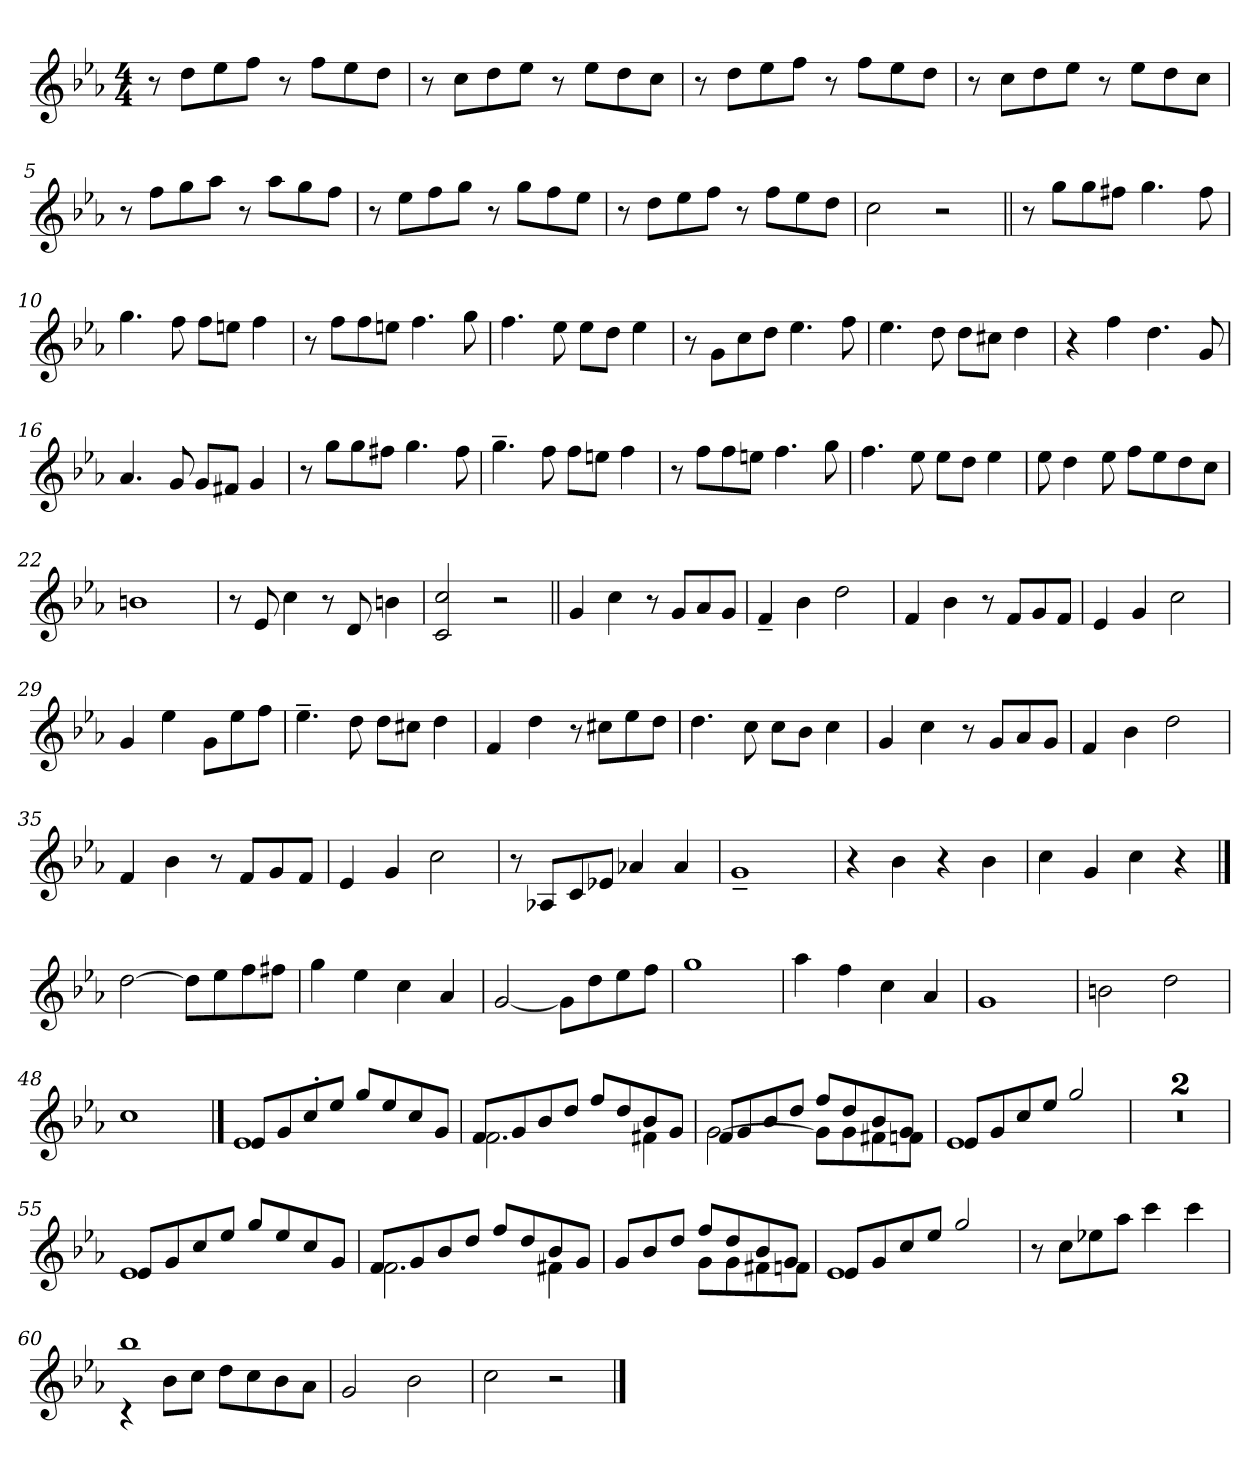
**kern
*part1
*staff1
*clefG2
*k[b-e-a-]
*E-:
*M4/4
=1
8r
8dd\L
8ee-\
8ff\J
8r
8ff\L
8ee-\
8dd\J
=2
8r
8cc\L
8dd\
8ee-\J
8r
8ee-\L
8dd\
8cc\J
=3
8r
8dd\L
8ee-\
8ff\J
8r
8ff\L
8ee-\
8dd\J
=4
8r
8cc\L
8dd\
8ee-\J
8r
8ee-\L
8dd\
8cc\J
!!LO:LB:g=z
=5
8r
8ff\L
8gg\
8aa-\J
8r
8aa-\L
8gg\
8ff\J
=6
8r
8ee-\L
8ff\
8gg\J
8r
8gg\L
8ff\
8ee-\J
=7
8r
8dd\L
8ee-\
8ff\J
8r
8ff\L
8ee-\
8dd\J
=8
2cc\
2r
!!LO:LB:g=z
=9||
8r
8gg\L
8gg\
8ff#X\J
4.gg\
8ff#\
=10
4.gg\
8ff\
8ff\L
8een\J
4ff\
=11
8r
8ff\L
8ff\
8een\J
4.ff\
8gg\
=12
4.ff\
8ee-\
8ee-\L
8dd\J
4ee-\
!!LO:LB:g=z
=13
8r
8g\L
8cc\
8dd\J
4.ee-\
8ff\
=14
4.ee-\
8dd\
8dd\L
8cc#X\J
4dd\
=15
4r
4ff\
4.dd\
8g/
=16
4.a-/
8g/
8g/L
8f#X/J
4g/
!!LO:LB:g=z
=17
8r
8gg\L
8gg\
8ff#X\J
4.gg\
8ff#\
=18
4.gg~>\
8ff\
8ff\L
8een\J
4ff\
=19
8r
8ff\L
8ff\
8een\J
4.ff\
8gg\
=20
4.ff\
8ee-\
8ee-\L
8dd\J
4ee-\
!!LO:LB:g=z
=21
8ee-\
4dd\
8ee-\
8ff\L
8ee-\
8dd\
8cc\J
=22
1bn
=23
8r
8e-/
4cc\
8r
8d/
4bn\
=24
2c/ 2cc/
2r
!!LO:LB:g=z
=25||
4g/
4cc\
8r
8g/L
8a-/
8g/J
=26
4f~</
4b-\
2dd\
=27
4f/
4b-\
8r
8f/L
8g/
8f/J
=28
4e-/
4g/
2cc\
!!LO:LB:g=z
=29
4g/
4ee-\
8g\L
8ee-\
8ff\J
=30
4.ee-~>\
8dd\
8dd\L
8cc#X\J
4dd\
=31
4f/
4dd\
8r
8cc#X\L
8ee-\
8dd\J
=32
4.dd\
8cc\
8cc\L
8b-\J
4cc\
!!LO:LB:g=z
=33
4g/
4cc\
8r
8g/L
8a-/
8g/J
=34
4f/
4b-\
2dd\
=35
4f/
4b-\
8r
8f/L
8g/
8f/J
=36
4e-/
4g/
2cc\
!!LO:LB:g=z
=37
8r
8A-X/L
8c/
8e-X/J
4a-X/
4a-/
=38
1g~<
=39
4r
4b-\
4r
4b-\
=40
4cc\
4g/
4cc\
4r
!!LO:PB:g=z
==41
[>2dd\
8dd\L]
8ee-\
8ff\
8ff#X\J
=42
4gg\
4ee-\
4cc\
4a-/
=43
[<2g/
8g\L]
8dd\
8ee-\
8ff\J
=44
1gg
=45
4aa-\
4ff\
4cc\
4a-/
=46
1g
=47
2bn\
2dd\
=48
1cc
!!LO:LB:g=z
==49
*^
8e-/L	1e-
8g/	.
8cc'>/	.
8ee-/J	.
8gg/L	.
8ee-/	.
8cc/	.
8g/J	.
=50	=50
8f/L	2.f\
8g/	.
8b-/	.
8dd/J	.
8ff/L	.
8dd/	.
8b-/	4f#X\
8g/J	.
=51	=51
[<2g\	8f/L
.	8g/
.	8b-/
.	8dd/J
8g\L]	8ff/L
8g\	8dd/
8f#X\	8b-/
8fn\J	8g/J
=52	=52
8e-/L	1e-
8g/	.
8cc/	.
8ee-/J	.
2gg/	.
*v	*v
!!LO:LB:g=z
=53
1r
=54
1r
=55
*^
8e-/L	1e-
8g/	.
8cc/	.
8ee-/J	.
8gg/L	.
8ee-/	.
8cc/	.
8g/J	.
=56	=56
8f/L	2.f\
8g/	.
8b-/	.
8dd/J	.
8ff/L	.
8dd/	.
8b-/	4f#X\
8g/J	.
=57	=57
8g/L	4.ryy
8b-/	.
8dd/J	.
8ff/L	8g\L
8dd/	8g\
8b-/	8f#X\
8g/J	8fn\J
!!LO:LB:g=z	!!
=58	=58
8e-/L	1e-
8g/	.
8cc/	.
8ee-/J	.
2gg/	.
*v	*v
=59
8r
8cc\L
8ee-X\
8aa-\J
4ccc\
4ccc\
=60
*^
1bb-	4rc
.	8b-\L
.	8cc\J
.	8dd\L
.	8cc\
.	8b-\
.	8a-\J
*v	*v
=61
2g/
2b-\
=62
2cc\
2r
==
*-
